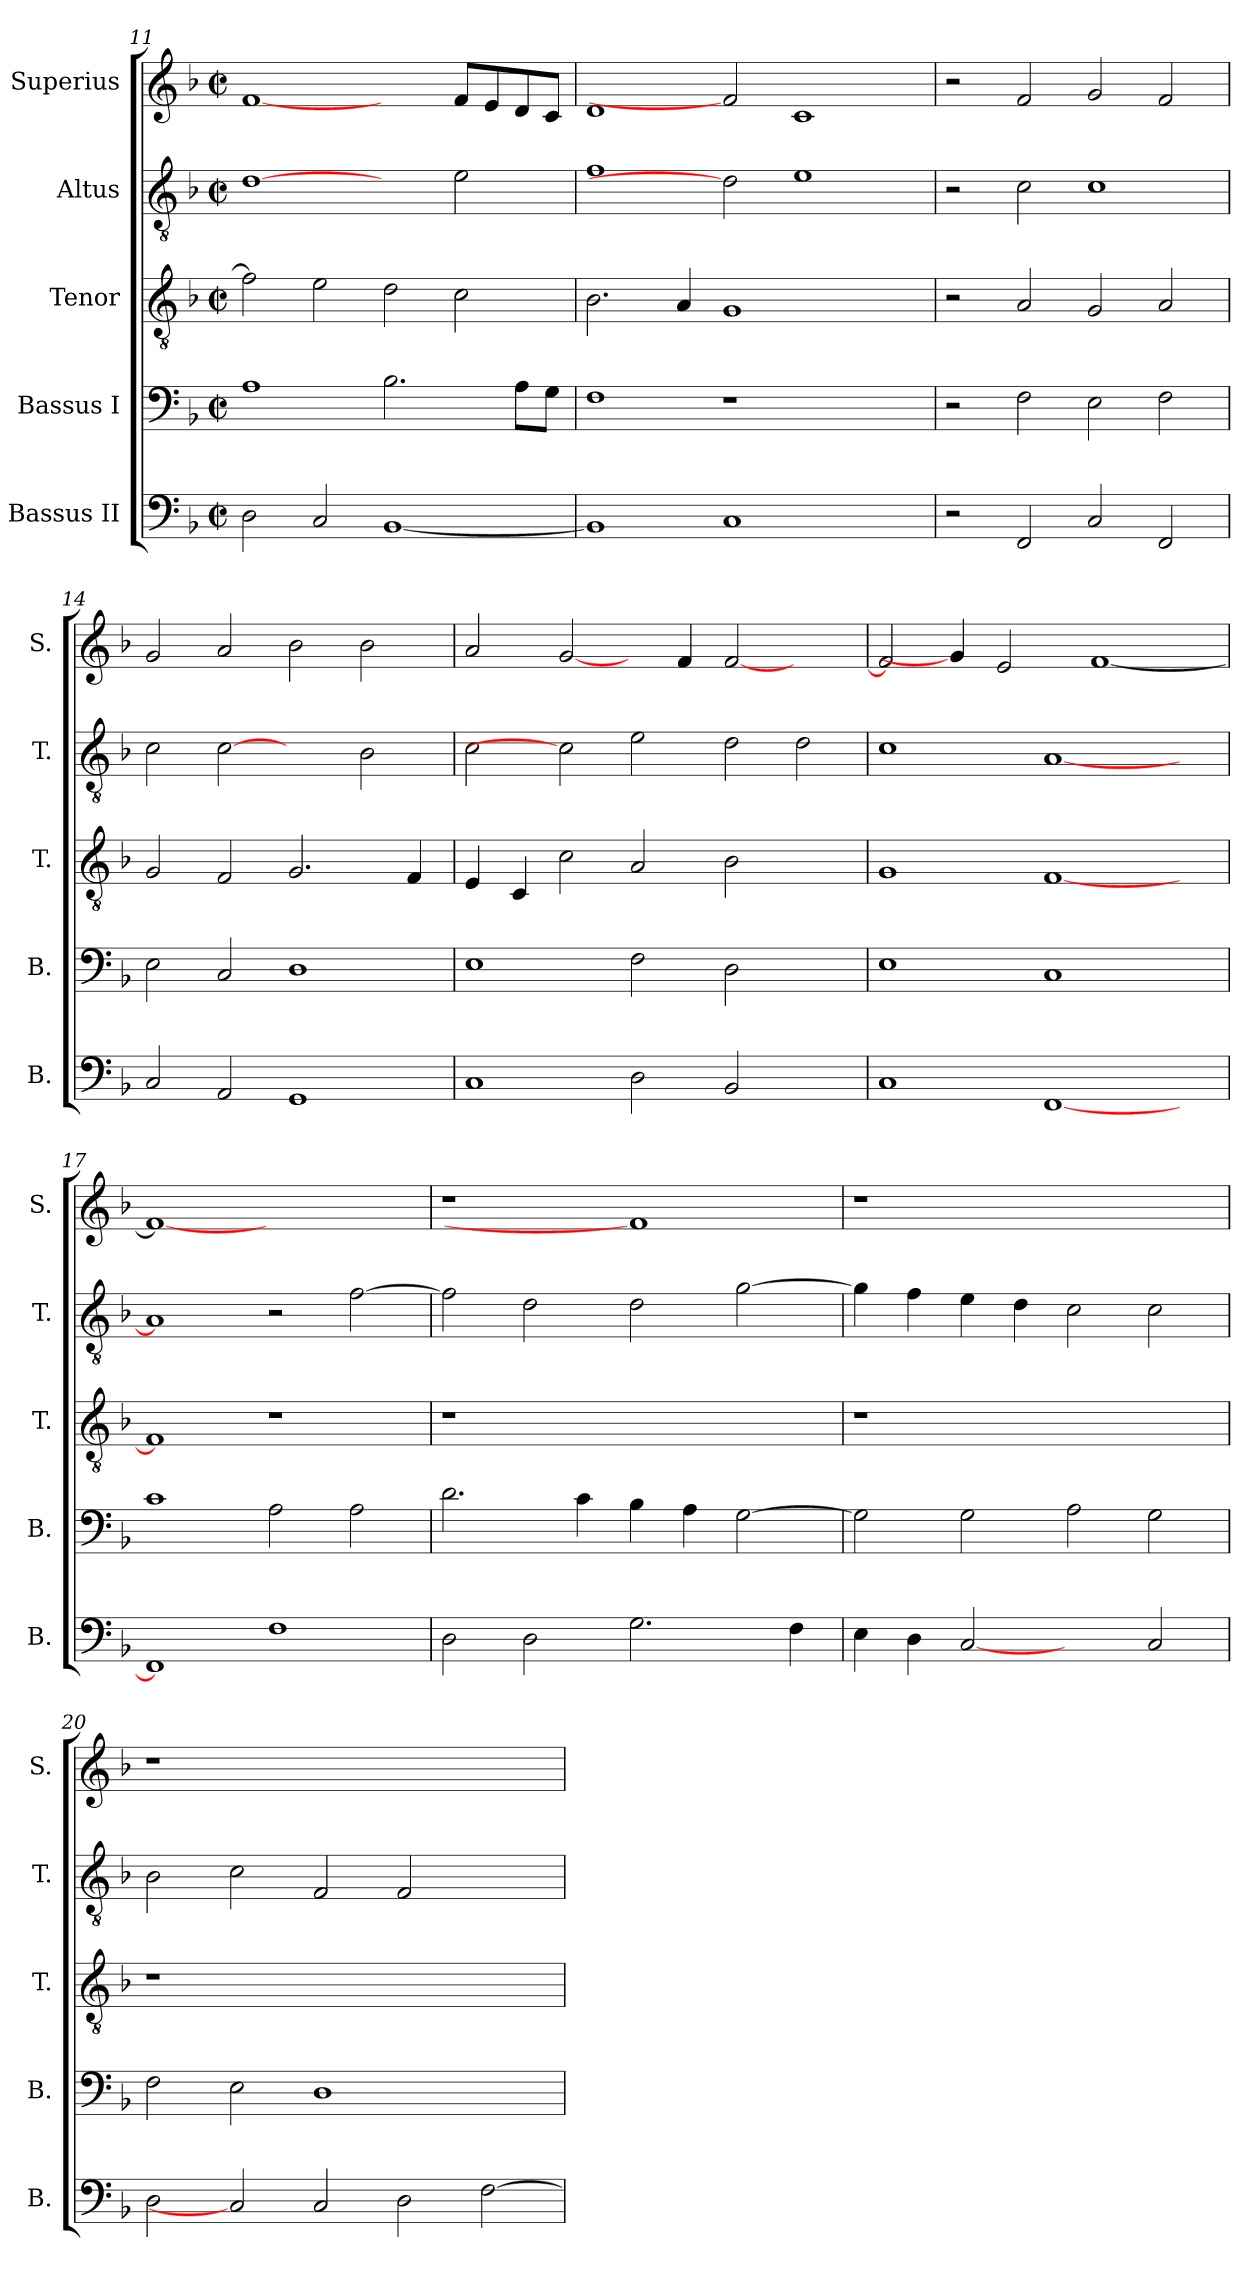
**kern	**kern	**kern	**kern	**kern
*part5	*part4	*part3	*part2	*part1
*staff5	*staff4	*staff3	*staff2	*staff1
*I"Bassus II	*I"Bassus I	*I"Tenor	*I"Altus	*I"Superius
*I'B.	*I'B.	*I'T.	*I'T.	*I'S.
*clefF4	*clefF4	*clefGv2	*clefGv2	*clefG2
*	*	*ITrd7c12	*ITrd7c12	*
*k[b-]	*k[b-]	*k[b-]	*k[b-]	*k[b-]
*F:	*F:	*F:	*F:	*F:
*M2/2	*M2/2	*M2/2	*M2/2	*M2/2
*met(c|)	*met(c|)	*met(c|)	*met(c|)	*met(c|)
=11	=11	=11	=11	=11
2Di\	1Ai	2Fi\]	[1Di	[1fi
2Ci/	.	2Ei\	.	.
[<1BB-i	2.B-i\	2Di\	2ryy	2ryy
.	.	2Ci\	2Ei\	8fi/L
.	.	.	.	8ei/
.	8Ai\L	.	.	8di/
.	8Gi\J	.	.	8ci/J
=12	=12	=12	=12	=12
1BB-i]	1Fi	2.BB-i\	1Fi	1di
.	.	4AAi/	.	.
1Ci	1r	1GGi	2Di]	2fi]
.	.	.	1Ei	1ci
2ryy	2ryy	2ryy	.	.
=13	=13	=13	=13	=13
2r	2r	2r	2r	2r
2FFi/	2Fi\	2AAi/	2Ci\	2fi/
2Ci/	2Ei\	2GGi/	1Ci	2gi/
2FFi/	2Fi\	2AAi/	.	2fi/
=14	=14	=14	=14	=14
2Ci/	2Ei\	2GGi/	2Ci\	2gi/
2AAi/	2Ci/	2FFi/	[2Ci	2ai/
1GGi	1Di	2.GGi/	2ryy	2b-i\
.	.	.	2BB-i\	2b-i\
.	.	4FFi/	.	.
!!LO:LB:g=z
=15	=15	=15	=15	=15
1Ci	1Ei	4EEi/	2Ci\	2ai/
.	.	4CCi/	.	.
.	.	2Ci\	2Ci]	[2gi/
2Di\	2Fi\	2AAi/	2Ei\	4ryy
.	.	.	.	4fi/
2BB-i/	2Di\	2BB-i\	2Di\	[<2fi/
2ryy	2ryy	2ryy	2Di\	2ryy
=16	=16	=16	=16	=16
1Ci	1Ei	1GGi	1Ci	2fi/]
.	.	.	.	4gi/]
.	.	.	.	2ei/
[<1FFi	1Ci	[<1FFi	[<1AAi	.
.	.	.	.	[<1fi
4ryy	4ryy	4ryy	4ryy	.
=17	=17	=17	=17	=17
1FFi]	1ci	1FFi]	1AAi]	1fi_<
1Fi	2Ai\	1r	2r	1ryy
.	2Ai\	.	[>2Fi\	.
=18	=18	=18	=18	=18
!	!	!LO:N:vis=1	!	!LO:N:vis=1
2Di\	2.di\	1r	2Fi\]	1r
2Di\	.	.	2Di\	.
.	4ci\	.	.	.
2.Gi\	4B-i\	1ryy	2Di\	1fi]
.	4Ai\	.	.	.
.	[>2Gi\	.	[>2Gi\	.
4Fi\	.	.	.	.
=19	=19	=19	=19	=19
!	!	!LO:N:vis=1	!	!LO:N:vis=1
4Ei\	2Gi\]	1r	4Gi\]	1r
4Di\	.	.	4Fi\	.
[2Ci	2Gi\	.	4Ei\	.
.	.	.	4Di\	.
2ryy	2Ai\	1ryy	2Ci\	1ryy
2Ci/	2Gi\	.	2Ci\	.
!!LO:PB:g=z
=20	=20	=20	=20	=20
!	!	!LO:N:vis=1	!	!LO:N:vis=1
2Di\	2Fi\	1r	2BB-i\	1r
2Ci]	2Ei\	.	2Ci\	.
2Ci/	1Di	1.ryy	2FFi/	1.ryy
2Di\	.	.	2FFi/	.
[>2Fi\	2ryy	.	2ryy	.
=	=	=	=	=
*-	*-	*-	*-	*-
